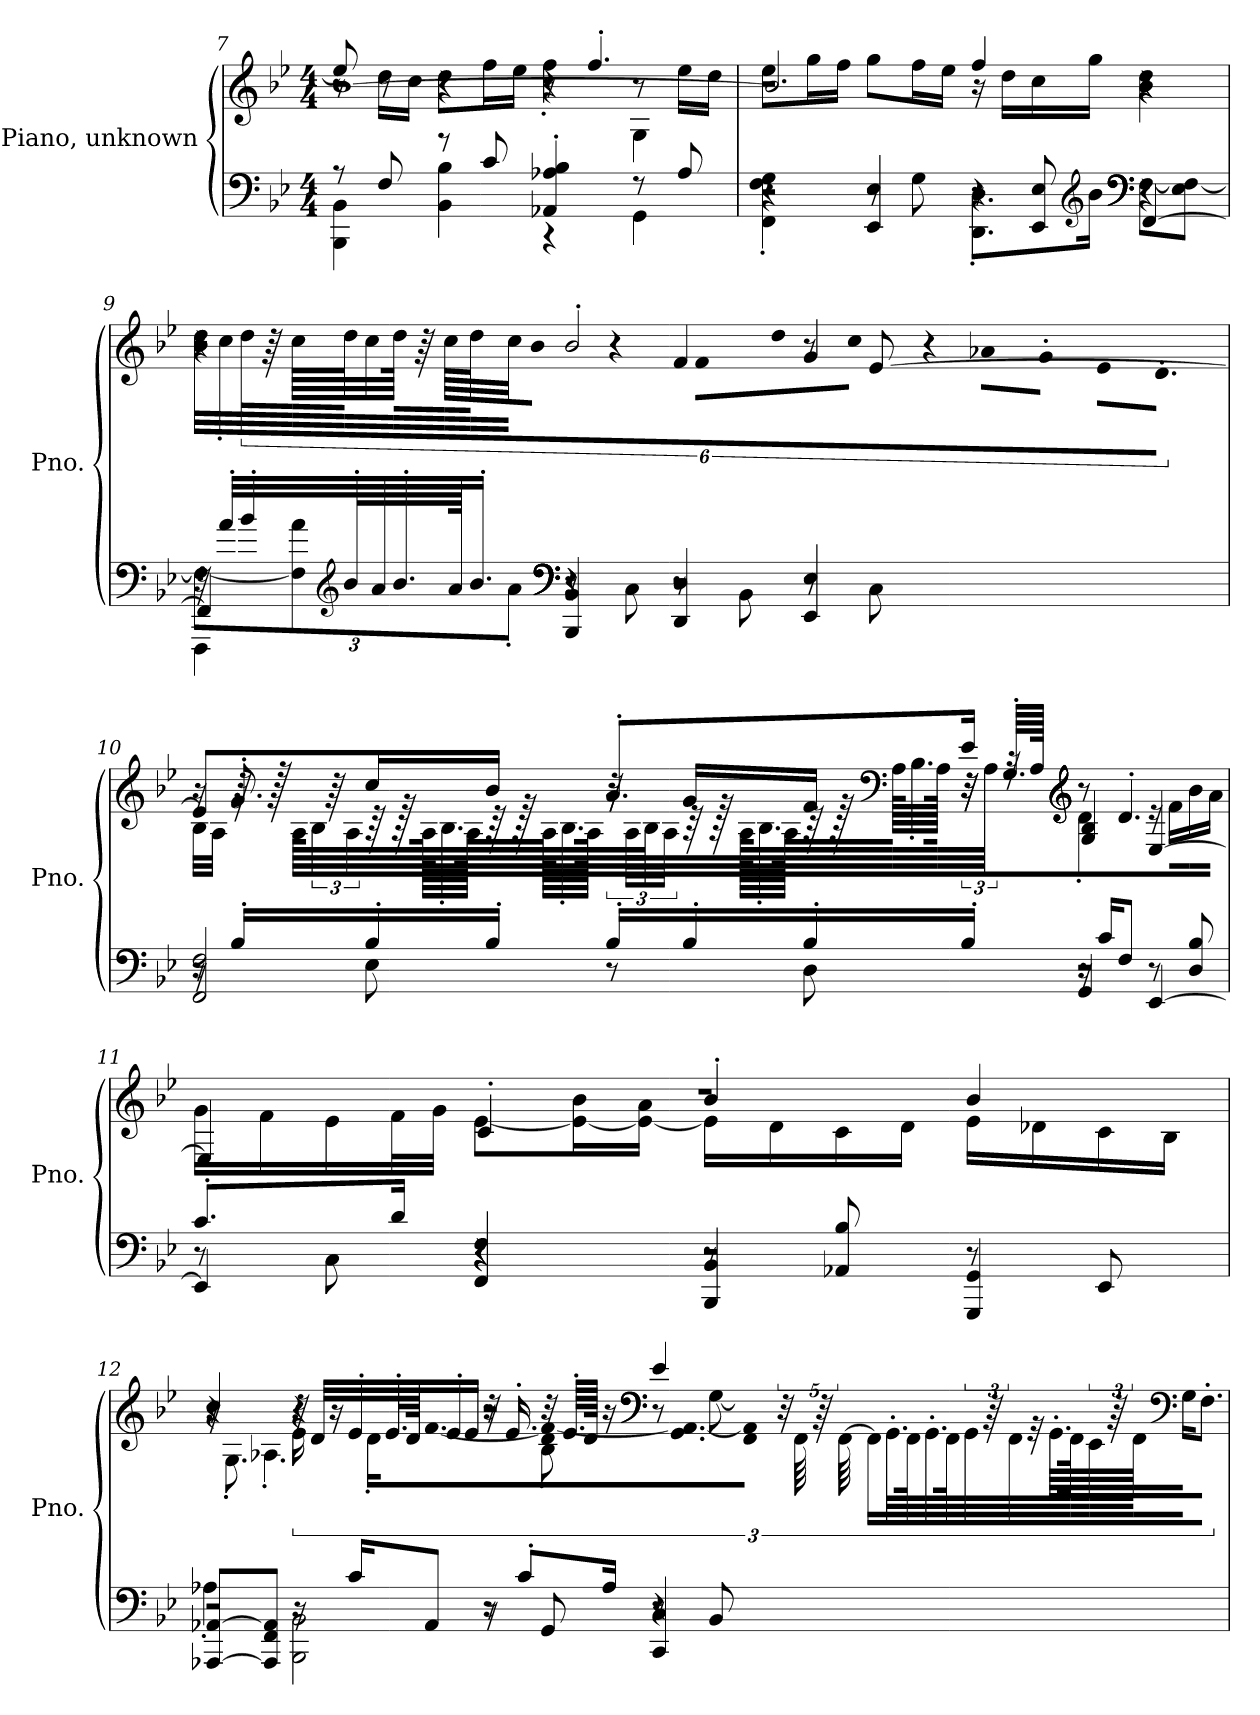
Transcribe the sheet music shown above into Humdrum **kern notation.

**kern	**kern
*part1	*part1
*staff2	*staff1
*I"Piano, unknown	*
*I'Pno.	*
*clefF4	*clefG2
*k[b-e-]	*k[b-e-]
*M4/4	*M4/4
=7	=7
*^	*^
*	*	*	*^
*	*	*	*	*^
8r	4BBB-\ 4BB-\	8ee-/]	8r	[1b-	2r
8F/	.	8r	16dd\LL	.	.
.	.	.	16cc\JJ	.	.
8r	4BB-\ 4B-\	4r	8dd\L	.	.
8c/	.	.	16ff\L	.	.
.	.	.	16ee-\JJ	.	.
4AA-X/' 4A-X/' 4B-/'	4r	8r	4ff'\	.	4r
.	.	4.ff'/	.	.	.
8r	4GG\	.	8r	.	4G\
8A-/	.	.	16ee-\LL	.	.
.	.	.	16dd\JJ	.	.
*	*	*	*	*v	*v
!!LO:LB:g=z
=8	=8	=8	=8	=8
*	*^	*	*	*
4r	4FF\' 4F\' 4G\'	2r	2r	8ee-\L	2.b-/]
.	.	.	.	16gg\L	.
.	.	.	.	16ff\JJ	.
4EE-/ 4E-/	8r	.	.	8gg\L	.
.	8G\	.	.	16ff\L	.
.	.	.	.	16ee-\JJ	.
8r	8.DD\' 8.D\'L	4r	4ff/	16r	.
.	.	.	.	16dd\LL	.
8EE-/ 8E-/	.	.	.	16cc\	.
*clefG2	*	*	*	*	*
.	16b-\Jk	.	.	16gg\JJ	.
*clefF4	*	*	*	*	*
4r	[8F\L	[4FF/	4r	4b-\ 4dd\	4r
.	8E-\ 8F\_J	.	.	.	.
*	*v	*v	*	*	*
!!LO:PB:g=z	!!	!!
=9	=9	=9	=9	=9
*	*Xbrackettup	*	*	*
*^	*^	*	*	*
32r	12F\L_	4FF/]	4FFF\	2r	32b-\ 32dd\LLL	4r
32a'/LLL	.	.	.	.	32cc'\	.
32b-'/	.	.	.	.	96dd\JJJk	.
.	.	.	.	.	96r	.
.	12F\] 12a\	.	.	.	96cc\LLLL	.
*clefG2	*	*	*	*	*	*
*	*	*	*	*	*Xbrackettup	*
64b-'/L	.	.	.	.	96dd\J	.
.	.	.	.	.	48cc\	.
64a/	.	.	.	.	.	.
*	*	*	*	*	*brackettup	*
64.b-'/	.	.	.	.	96dd\JJJk	.
.	.	.	.	.	96r	.
.	.	.	.	.	96cc\LLLL	.
128a/JJK	.	.	.	.	.	.
*	*	*	*	*	*Xbrackettup	*
16.b-'/JJ	.	.	.	.	96dd\J	.
.	12a'\J	.	.	.	48cc\J	.
.	.	.	.	.	16b-\JJ	.
*clefF4	*	*	*	*	*	*
4r	8r	4BBB-/ 4BB-/	4r	.	16r	2b-'/
.	.	.	.	.	16f\LL	.
.	8C\	.	.	.	16dd\	.
.	.	.	.	.	16cc\JJ	.
4DD/ 4D/	8r	2r	2r	4f/	16r	.
.	.	.	.	.	16a-X\KL	.
.	8BB-\	.	.	.	8g'\J	.
4EE-/ 4E-/	8r	.	.	8r	16e-\KL	4g/
.	.	.	.	.	8.d'\J	.
.	8C\	.	.	[8e-/	.	.
*	*	*v	*v	*	*	*
!!LO:LB:g=z	!!	!!
=10	=10	=10	=10	=10	=10
16r	8r	2FF/ 2F/	8e-/L]	32B-\LLL	16r
.	.	.	.	32A\JJJ	.
16B-'/LL	.	.	.	64r	8.g'/
.	.	.	.	128r	.
.	.	.	.	128A\KLLLL	.
*	*	*	*	*brackettup	*
.	.	.	.	96B-\JJJJ	.
.	.	.	.	96r	.
.	.	.	.	96A\	.
16B-'/	8E-\	.	16cc/L	64r	.
.	.	.	.	128r	.
.	.	.	.	128A\KLLLL	.
.	.	.	.	64.B-'\	.
.	.	.	.	128A\JJJJk	.
16B-'/JJ	.	.	16b-/JJ	64r	.
.	.	.	.	128r	.
.	.	.	.	128A\KLLLL	.
.	.	.	.	64.B-'\	.
.	.	.	.	128A\JJJJk	.
16B-'/LL	8r	.	8.a'/L	48r	16r
.	.	.	.	96A\LLLL	.
.	.	.	.	96B-\J	.
.	.	.	.	48A\JJJ	.
16B-'/	.	.	.	64r	16g/LL
.	.	.	.	128r	.
.	.	.	.	128A\KLLLL	.
.	.	.	.	64.B-'\	.
.	.	.	.	128A\JJJJk	.
16B-'/	8D\	.	.	64r	16f/JJ
.	.	.	.	128r	.
*	*	*	*clefF4	*	*
.	.	.	.	128A\KLLLL	.
.	.	.	.	64.B-'\	.
.	.	.	.	128A\JJJJk	.
16B-'/JJ	.	.	16e-/Jk	48r	32r
.	.	.	.	96A\	.
.	.	.	.	32r	64.G'/LLLL
.	.	.	.	.	128A/JJJJk
*	*	*	*clefG2	*	*
16r	2r	4GG/	8r	4d'\	4G/ 4B-/
16c/KL	.	.	.	.	.
8F/J	.	.	4.d'/	.	.
8r	.	[4EE-/	.	16r	[4E-/
.	.	.	.	16f\LL	.
8D/ 8B-/	.	.	.	16b-\	.
.	.	.	.	16a\JJ	.
!!LO:LB:g=z	!!	!!
=11	=11	=11	=11	=11	=11
8.c'/L	8r	4EE-/]	1r	16g\LL	4E-/]
.	.	.	.	16f\	.
.	8C\	.	.	16e-\	.
16d/Jk	.	.	.	32f\L	.
.	.	.	.	32g\JJJ	.
4FF/ 4F/	4r	4r	.	[8e-\L	4c'/
.	.	.	.	16e-\_ 16b-\L	.
.	.	.	.	16e-\_ 16a\JJ	.
8r	2r	4BBB-/ 4BB-/	.	16e-\LL]	4b-'/
.	.	.	.	16d\	.
8AA-X/ 8B-/	.	.	.	16c\	.
.	.	.	.	16d\JJ	.
8r	.	4GGG/ 4GG/	.	16e-\LL	4b-/
.	.	.	.	16d-X\	.
8EE-/	.	.	.	16c\	.
.	.	.	.	16B-\JJ	.
!!LO:LB:g=z
=12	=12	=12	=12	=12	=12
*	*	*	*	*	*^
[8AAA-X/ [8AA-X/L	4A-X'\	2r	4cc/	16r	4r	8r
.	.	.	.	8.G'\	.	.
8AAA-/] 8FF/ 8AA-/]J	.	.	.	.	.	4.A-X'\
16r	2BBB-\ 2BB-\	.	4r	24e-\	32r	.
.	.	.	.	.	32d/LLL	.
.	.	.	.	24r	.	.
16c/KL	.	.	.	.	32e-'/	.
.	.	.	.	24d'\LL	.	.
.	.	.	.	.	64.e-'/L	.
.	.	.	.	.	128d/JJK	.
8AA-/J	.	.	.	[64.f\LL	16e-'/	.
.	.	.	.	128d\ 128f\_K	.	.
.	.	.	.	64.e-\ 64.f\_	.	.
.	.	.	.	128d\ 128f\]JJJJk	.	.
.	.	.	.	40r	16e-/JJ	.
.	.	.	.	80d\	.	.
.	.	.	.	80r	.	.
.	.	.	.	[80d\	.	.
16r	.	8r	2r	16d\LL]	32r	8r
.	.	.	.	.	16.e-'/	.
8c'/L	.	.	.	64.e-'\LL	.	.
.	.	.	.	128d\K	.	.
.	.	.	.	64.e-'\	.	.
.	.	.	.	128d\K	.	.
.	.	8GG/	.	96e-\JJJJ	32r	8B-'\
.	.	.	.	96r	.	.
.	.	.	.	96d\	.	.
.	.	.	.	32r	64.e-'/LLLL	.
.	.	.	.	.	128d/JJJJk	.
16A-/Jk	.	.	.	64.e-'\LLLL	16r	.
.	.	.	.	128d\K	.	.
.	.	.	.	96c\JJJJ	.	.
.	.	.	.	96r	.	.
.	.	.	.	96d\	.	.
*	*	*	*clefF4	*	*	*
8r	4r	4CC/ 4C/	.	16G\KL	4e-/	8r
.	.	.	.	8.F'\J	.	.
8BB-/	.	.	.	.	.	[8G\
*v	*v	*v	*	*	*	*
*	*v	*v	*v	*v
=	=
*-	*-
